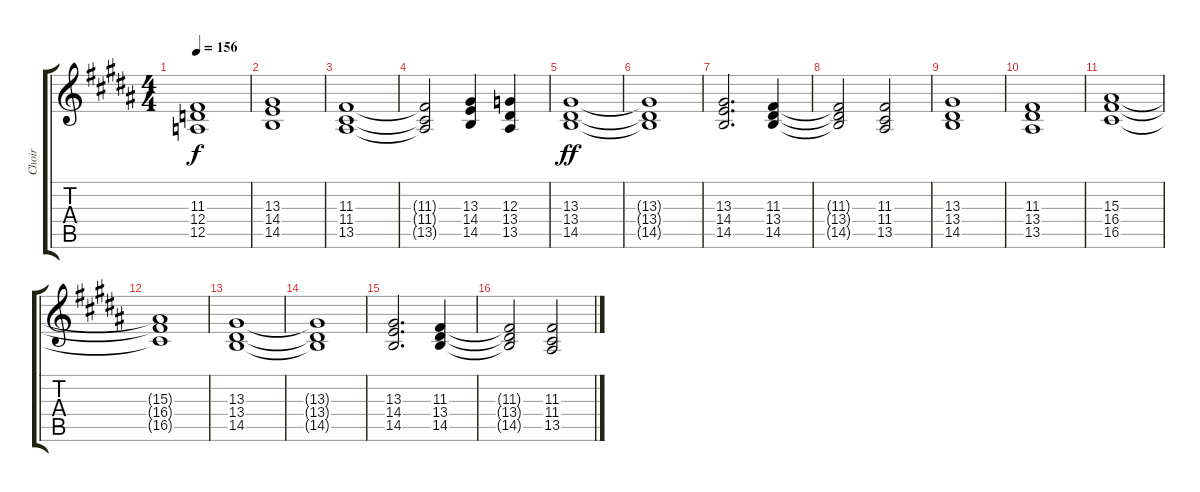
\track ("Choir" "Choir") {instrument choiraahs}
\staff {score tabs}
\tuning (E4 B3 G3 D3 A2 E2) {hide}
\ts (4 4)
\tempo 156
\clef g2
\ks g#minor
(11.3 12.4 12.5).1{dy f} |
(13.3 14.4 14.5).1 |
(11.3 11.4 13.5).1 |
(11.3{t} 11.4{t} 13.5{t}).2 (13.3 14.4 14.5).4 (12.3 13.4 13.5).4 |
(13.3 13.4 14.5).1{dy ff} |
(13.3{t} 13.4{t} 14.5{t}).1 |
(13.3 14.4 14.5).2{d} (11.3 13.4 14.5).4 |
(11.3{t} 13.4{t} 14.5{t}).2 (11.3 11.4 13.5).2 |
(13.3 13.4 14.5).1 |
(11.3 13.4 13.5).1 |
(15.3 16.4 16.5).1 |
(15.3{t} 16.4{t} 16.5{t}).1 |
(13.3 13.4 14.5).1 |
(13.3{t} 13.4{t} 14.5{t}).1 |
(13.3 14.4 14.5).2{d} (11.3 13.4 14.5).4 |
(11.3{t} 13.4{t} 14.5{t}).2 (11.3 11.4 13.5).2
